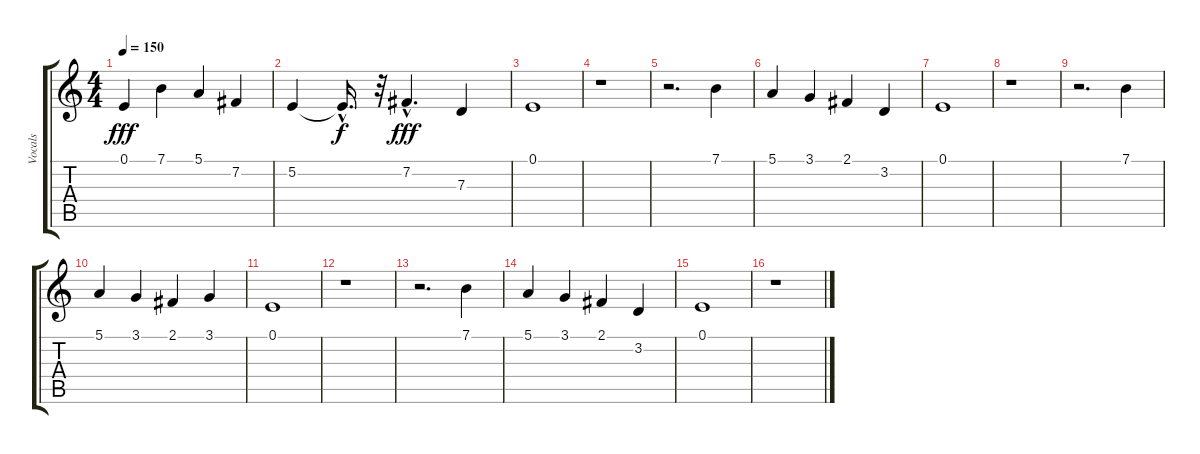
\track ("Vocals" "Vocals") {instrument tenorsax}
\staff {score tabs}
\tuning (E4 B3 G3 D3 A2 E2) {hide}
\ts (4 4)
\tempo 150
\clef g2
\ks c
0.1.4{dy fff} 7.1.4 5.1.4 7.2.4 |
5.2.4 5.2{hac t}.16{d dy f} r.32 7.2{hac}.4{d dy fff} 7.3.4 |
0.1.1 |
r.1 |
r.2{d} 7.1.4 |
5.1.4 3.1.4 2.1.4 3.2.4 |
0.1.1 |
r.1 |
r.2{d} 7.1.4 |
5.1.4 3.1.4 2.1.4 3.1.4 |
0.1.1 |
r.1 |
r.2{d} 7.1.4 |
5.1.4 3.1.4 2.1.4 3.2.4 |
0.1.1 |
r.1
